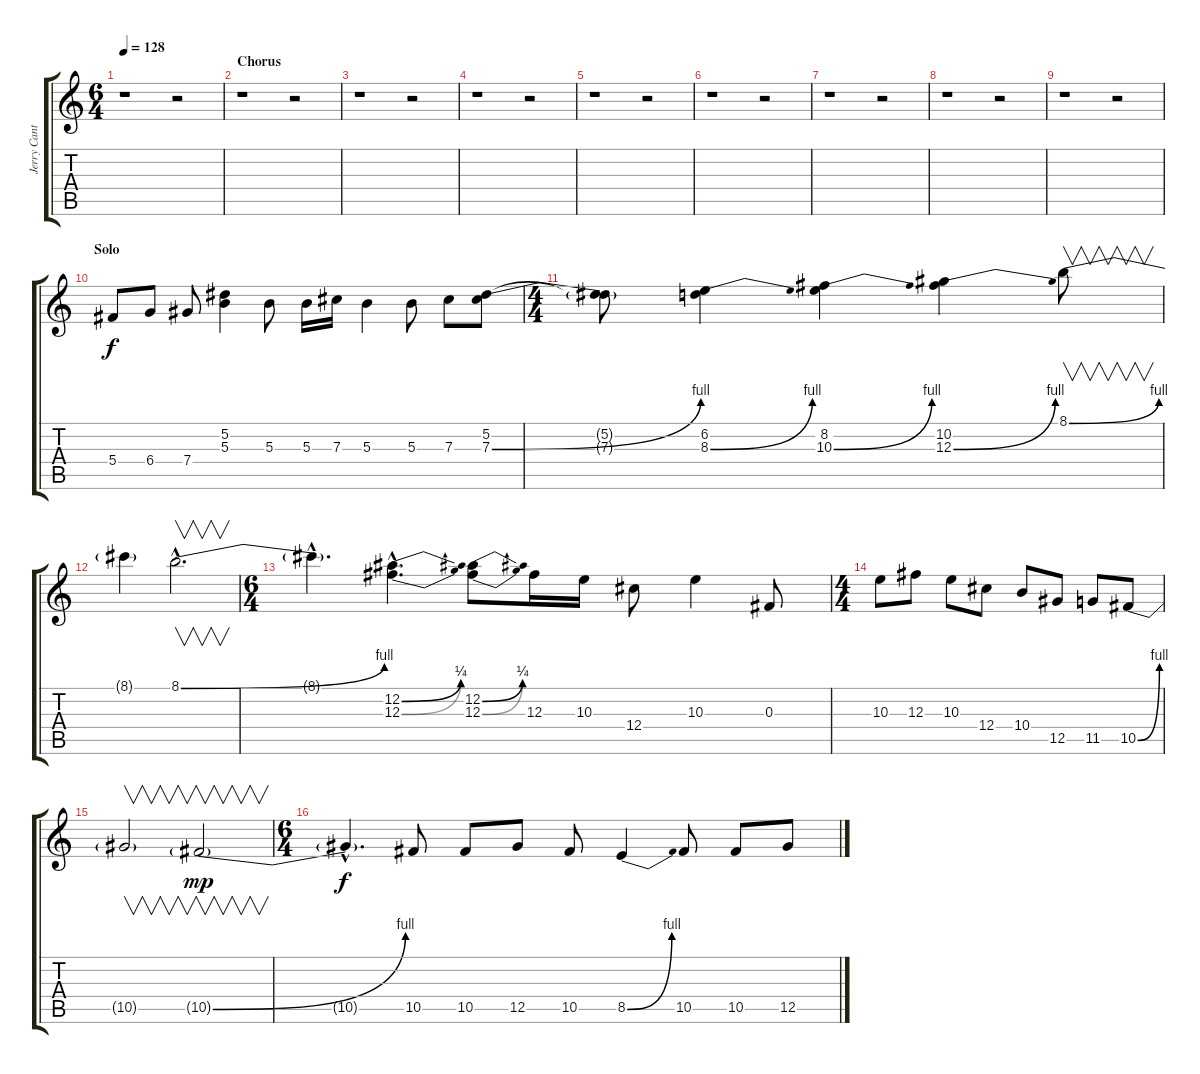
\track ("Jerry Cantrell (Lead Guitar)" "Jerry Cant") {instrument distortionguitar}
\staff {score tabs}
\tuning (Eb4 Bb3 Gb3 Db3 Ab2 Db2) {hide}
\ts (6 4)
\tempo 128
\clef g2
\ks c
r.1{dy f} r.2 |
\section ("" "Chorus")
r.1 r.2 |
r.1 r.2 |
r.1 r.2 |
r.1 r.2 |
r.1 r.2 |
r.1 r.2 |
r.1 r.2 |
r.1 r.2 |
\section ("" "Solo")
5.4.8 6.4.8 7.4.8 (5.2 5.3).4 5.3.8 5.3.16 7.3.16 5.3.4 5.3.8 7.3.8 (5.2 7.3{be (bend 0 0 60 4)}).8 |
\ts (4 4)
(5.2{t} 7.3{t}).8 (6.2 8.3{be (bend 0 0 60 4)}).4 (8.2 10.3{be (bend 0 0 60 4)}).4 (10.2 12.3{be (bend 0 0 60 4)}).4 8.1{be (bend 0 0 60 4)}.8{v} |
8.1{t}.4 8.1{be (bend 0 0 60 4) hac}.2{v d} |
\ts (6 4)
8.1{hac t}.4{d} (12.2{be (bend 0 0 60 1) hac} 12.3{be (bend 0 0 60 2) hac}).4{d} (12.2{be (bend 0 0 60 1)} 12.3{be (bend 0 0 60 2)}).8 12.3.16 10.3.16 12.4.8 10.3.4 0.3.8 |
\ts (4 4)
10.3.8 12.3.8 10.3.8 12.4.8 10.4.8 12.5.8 11.5.8 10.5{be (bend 0 0 60 4)}.8 |
10.5{t}.2{v} 10.5{be (bend 0 0 60 4) g}.2{v dy mp} |
\ts (6 4)
10.5{hac t}.4{d dy f} 10.5.8 10.5.8 12.5.8 10.5.8 8.5{be (bend 0 0 60 4)}.4 10.5.8 10.5.8 12.5.8
